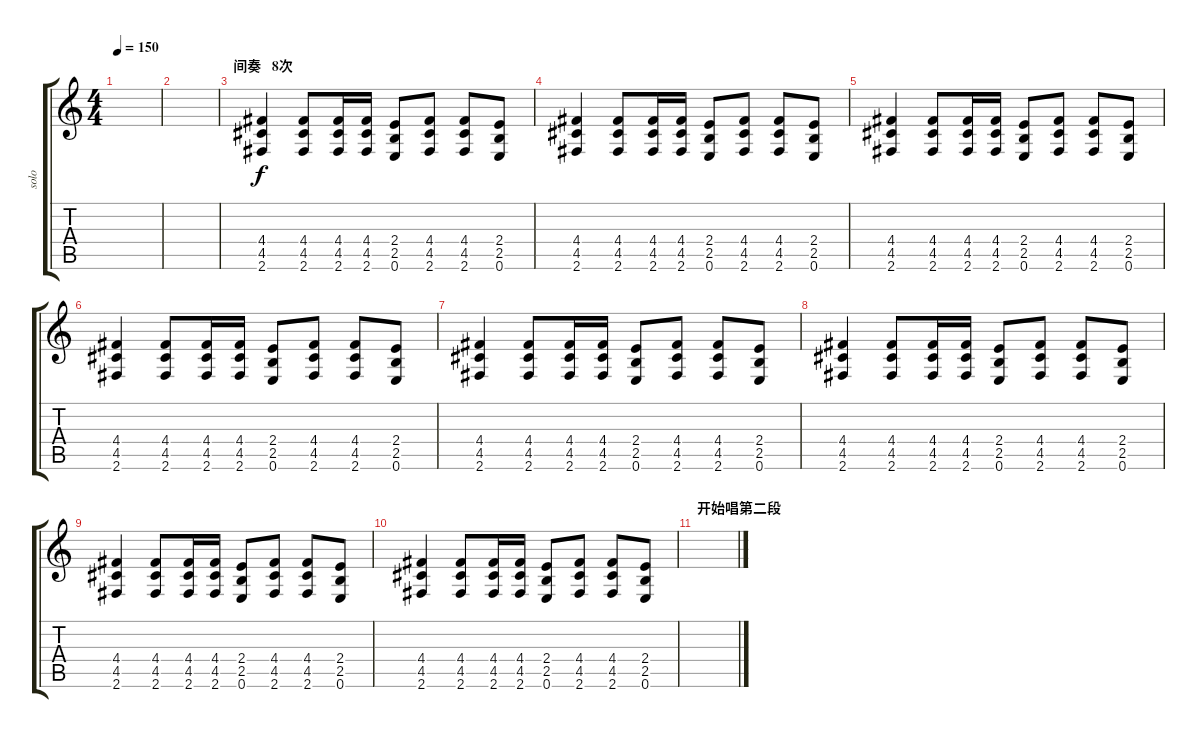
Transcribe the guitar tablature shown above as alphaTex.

\track ("solo" "solo") {instrument distortionguitar}
\staff {score tabs}
\tuning (E4 B3 G3 D3 A2 E2) {hide}
\ts (4 4)
\tempo 150
\clef g2
\ks c
|
|
\section ("" "间奏   8次")
(4.4 4.5 2.6).4 (4.4 4.5 2.6).8 (4.4 4.5 2.6).16 (4.4 4.5 2.6).16 (2.4 2.5 0.6).8 (4.4 4.5 2.6).8 (4.4 4.5 2.6).8 (2.4 2.5 0.6).8 |
(4.4 4.5 2.6).4 (4.4 4.5 2.6).8 (4.4 4.5 2.6).16 (4.4 4.5 2.6).16 (2.4 2.5 0.6).8 (4.4 4.5 2.6).8 (4.4 4.5 2.6).8 (2.4 2.5 0.6).8 |
(4.4 4.5 2.6).4 (4.4 4.5 2.6).8 (4.4 4.5 2.6).16 (4.4 4.5 2.6).16 (2.4 2.5 0.6).8 (4.4 4.5 2.6).8 (4.4 4.5 2.6).8 (2.4 2.5 0.6).8 |
(4.4 4.5 2.6).4 (4.4 4.5 2.6).8 (4.4 4.5 2.6).16 (4.4 4.5 2.6).16 (2.4 2.5 0.6).8 (4.4 4.5 2.6).8 (4.4 4.5 2.6).8 (2.4 2.5 0.6).8 |
(4.4 4.5 2.6).4 (4.4 4.5 2.6).8 (4.4 4.5 2.6).16 (4.4 4.5 2.6).16 (2.4 2.5 0.6).8 (4.4 4.5 2.6).8 (4.4 4.5 2.6).8 (2.4 2.5 0.6).8 |
(4.4 4.5 2.6).4 (4.4 4.5 2.6).8 (4.4 4.5 2.6).16 (4.4 4.5 2.6).16 (2.4 2.5 0.6).8 (4.4 4.5 2.6).8 (4.4 4.5 2.6).8 (2.4 2.5 0.6).8 |
(4.4 4.5 2.6).4 (4.4 4.5 2.6).8 (4.4 4.5 2.6).16 (4.4 4.5 2.6).16 (2.4 2.5 0.6).8 (4.4 4.5 2.6).8 (4.4 4.5 2.6).8 (2.4 2.5 0.6).8 |
(4.4 4.5 2.6).4 (4.4 4.5 2.6).8 (4.4 4.5 2.6).16 (4.4 4.5 2.6).16 (2.4 2.5 0.6).8 (4.4 4.5 2.6).8 (4.4 4.5 2.6).8 (2.4 2.5 0.6).8 |
\section ("" "开始唱第二段")
